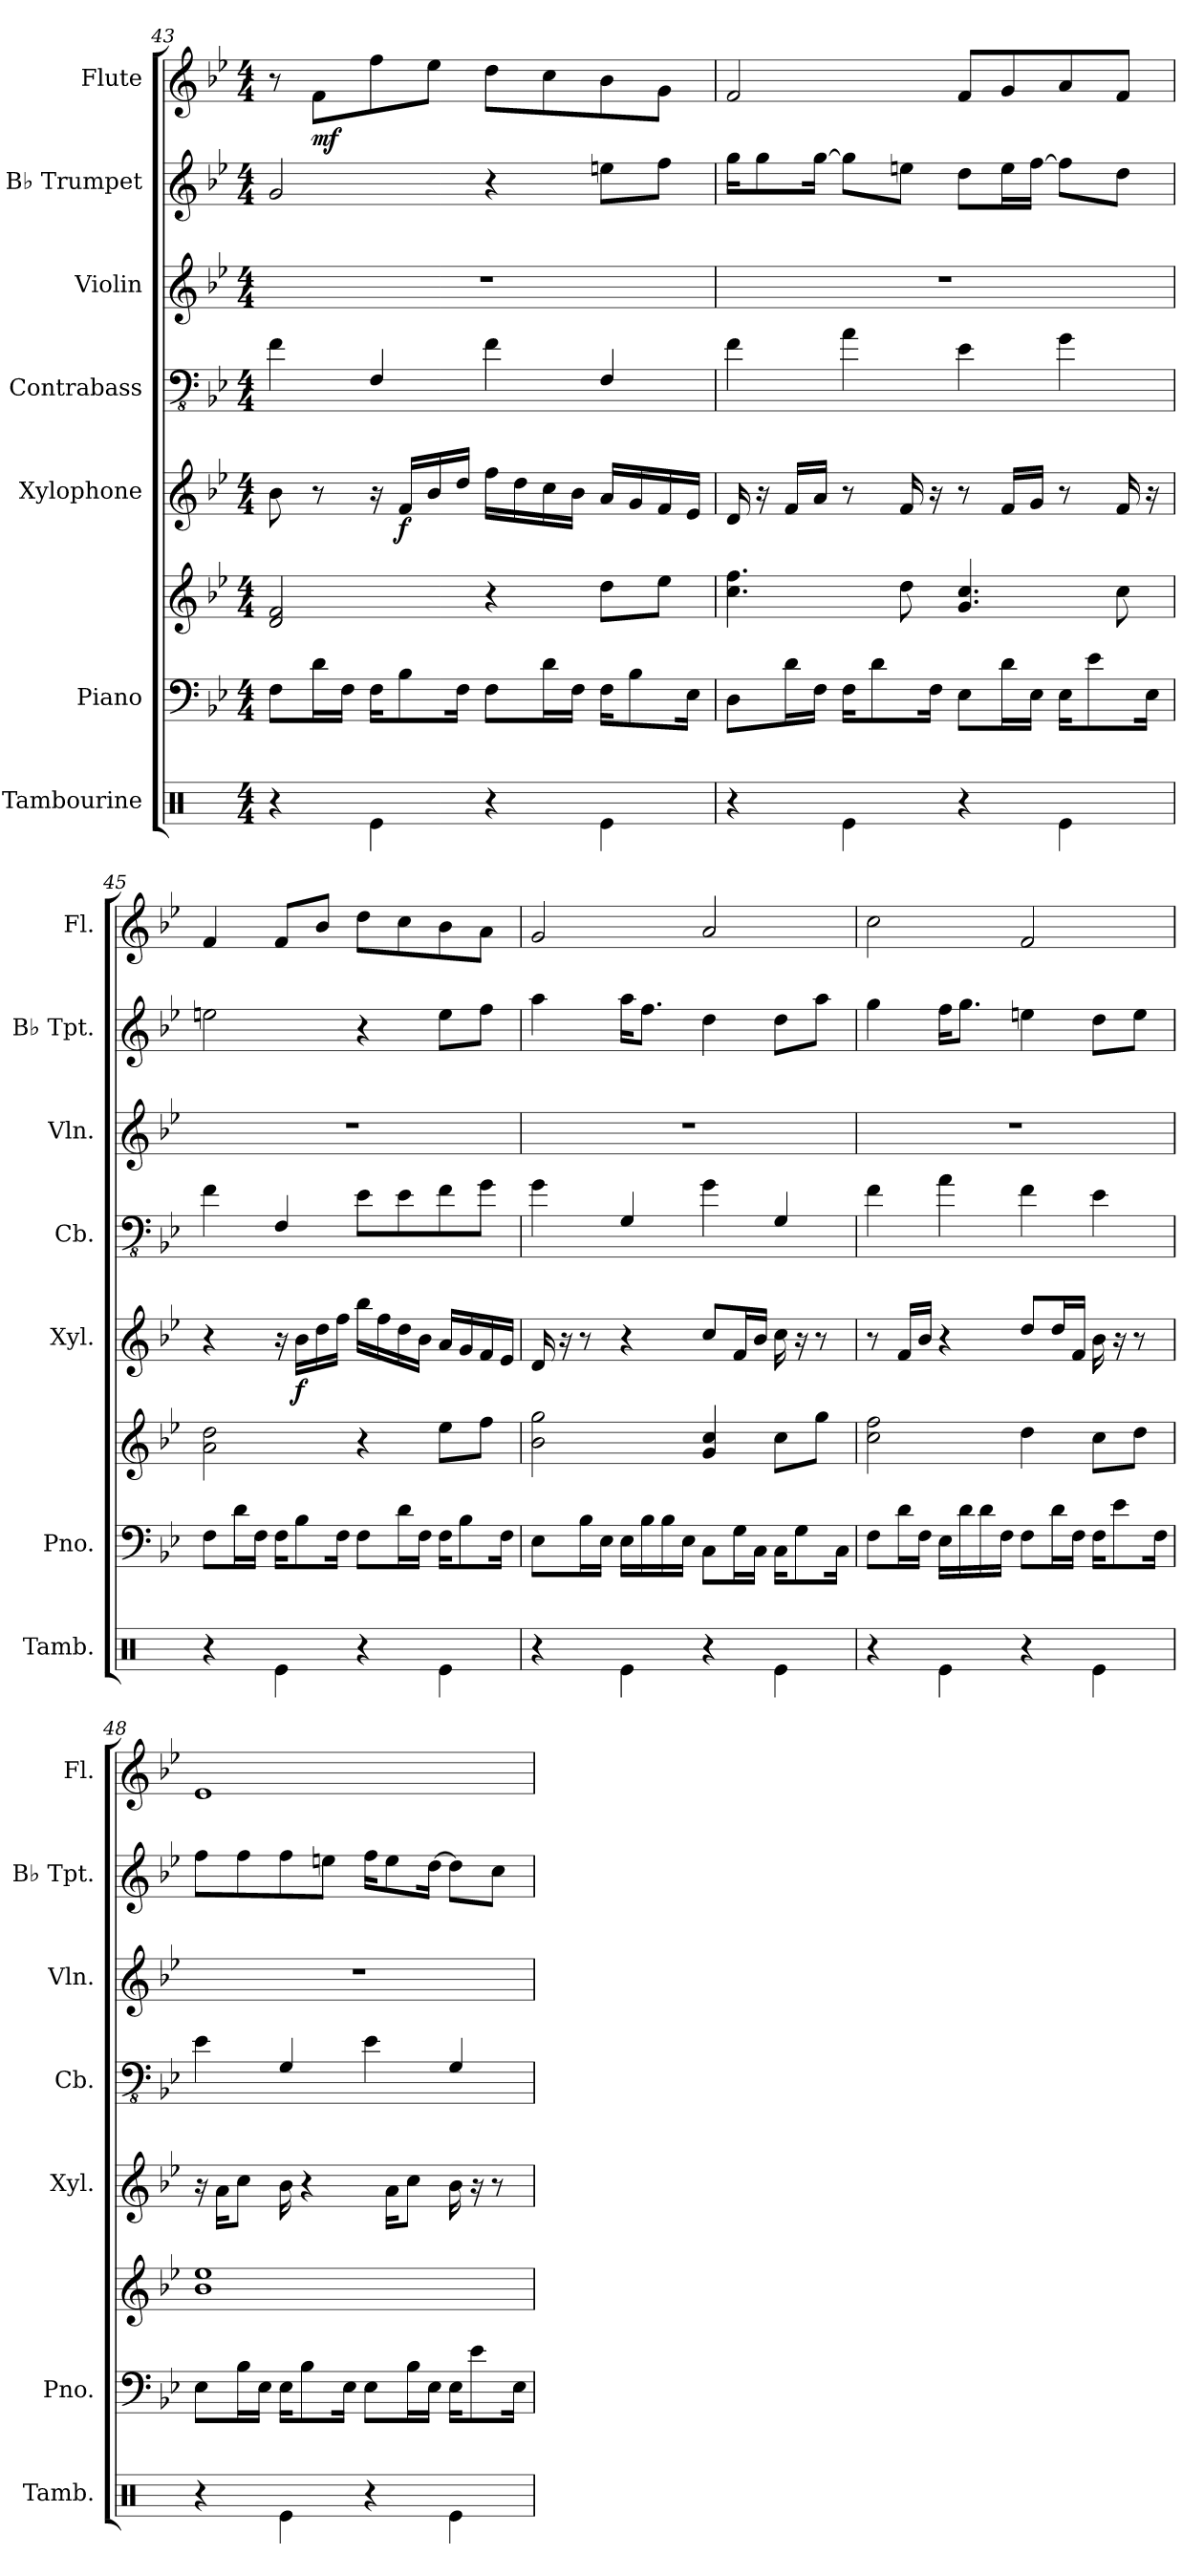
**kern	**kern	**kern	**kern	**dynam	**kern	**kern	**kern	**kern	**dynam
*part7	*part6	*part6	*part5	*part5	*part4	*part3	*part2	*part1	*part1
*staff8	*staff7	*staff6	*staff5	*staff5	*staff4	*staff3	*staff2	*staff1	*staff1
*I"Tambourine	*I"Piano	*	*I"Xylophone	*	*I"Contrabass	*I"Violin	*I"B♭ Trumpet	*I"Flute	*
*I'Tamb.	*I'Pno.	*	*I'Xyl.	*	*I'Cb.	*I'Vln.	*I'B♭ Tpt.	*I'Fl.	*
*clefX	*clefF4	*clefG2	*clefG2	*	*clefFv4	*clefG2	*clefG2	*clefG2	*
*	*	*	*ITrd-7c-12	*	*ITrd7c12	*	*ITrd1c2	*	*
*k[]	*k[b-e-]	*k[b-e-]	*k[b-e-]	*	*k[b-e-]	*k[b-e-]	*k[b-e-a-d-]	*k[b-e-]	*
*M4/4	*M4/4	*M4/4	*M4/4	*	*M4/4	*M4/4	*M4/4	*M4/4	*
=43	=43	=43	=43	=43	=43	=43	=43	=43	=43
4r	8F\L	2d/ 2f/	8bb-\	.	4FF\	1r	2f/	8r	.
!	!	!	!	!	!	!	!	!	!LO:DY:b
.	16d\L	.	8r	.	.	.	.	8f\L	mf
.	16F\JJ	.	.	.	.	.	.	.	.
4Re\	16F\KL	.	16r	.	4FFF/	.	.	8ff\	.
!	!	!	!	!LO:DY:b	!	!	!	!	!
.	8B-\	.	16ff/LL	f	.	.	.	.	.
.	.	.	16bb-/	.	.	.	.	8ee-\J	.
.	16F\Jk	.	16ddd/JJ	.	.	.	.	.	.
4r	8F\L	4r	16fff\LL	.	4FF\	.	4r	8dd\L	.
.	.	.	16ddd\	.	.	.	.	.	.
.	16d\L	.	16ccc\	.	.	.	.	8cc\	.
.	16F\JJ	.	16bb-\JJ	.	.	.	.	.	.
4Re\	16F\KL	8dd\L	16aa/LL	.	4FFF/	.	8ddn\L	8b-\	.
.	8B-\	.	16gg/	.	.	.	.	.	.
.	.	8ee-\J	16ff/	.	.	.	8ee-\J	8g\J	.
.	16E-\Jk	.	16ee-/JJ	.	.	.	.	.	.
=44	=44	=44	=44	=44	=44	=44	=44	=44	=44
4r	8D\L	4.cc\ 4.ff\	16dd/	.	4FF\	1r	16ff\KL	2f/	.
.	.	.	16r	.	.	.	8ff\	.	.
.	16d\L	.	16ff/LL	.	.	.	.	.	.
.	16F\JJ	.	16aa/JJ	.	.	.	[16ff\Jk	.	.
4Re\	16F\KL	.	8r	.	4AA\	.	8ff\L]	.	.
.	8d\	.	.	.	.	.	.	.	.
.	.	8dd\	16ff/	.	.	.	8ddn\J	.	.
.	16F\Jk	.	16r	.	.	.	.	.	.
4r	8E-\L	4.g/ 4.cc/	8r	.	4EE-\	.	8cc\L	8f/L	.
.	16d\L	.	16ff/LL	.	.	.	16dd\L	8g/	.
.	16E-\JJ	.	16gg/JJ	.	.	.	[16ee-\JJ	.	.
4Re\	16E-\KL	.	8r	.	4GG\	.	8ee-\L]	8a/	.
.	8e-\	.	.	.	.	.	.	.	.
.	.	8cc\	16ff/	.	.	.	8cc\J	8f/J	.
.	16E-\Jk	.	16r	.	.	.	.	.	.
!!LO:LB:g=z
=45	=45	=45	=45	=45	=45	=45	=45	=45	=45
4r	8F\L	2a\ 2dd\	4r	.	4FF\	1r	2ddn\	4f/	.
.	16d\L	.	.	.	.	.	.	.	.
.	16F\JJ	.	.	.	.	.	.	.	.
4Re\	16F\KL	.	16r	.	4FFF/	.	.	8f/L	.
!	!	!	!	!LO:DY:b	!	!	!	!	!
.	8B-\	.	16bb-\LL	f	.	.	.	.	.
.	.	.	16ddd\	.	.	.	.	8b-/J	.
.	16F\Jk	.	16fff\JJ	.	.	.	.	.	.
4r	8F\L	4r	16bbb-\LL	.	8EE-\L	.	4r	8dd\L	.
.	.	.	16fff\	.	.	.	.	.	.
.	16d\L	.	16ddd\	.	8EE-\	.	.	8cc\	.
.	16F\JJ	.	16bb-\JJ	.	.	.	.	.	.
4Re\	16F\KL	8ee-\L	16aa/LL	.	8FF\	.	8dd\L	8b-\	.
.	8B-\	.	16gg/	.	.	.	.	.	.
.	.	8ff\J	16ff/	.	8GG\J	.	8ee-\J	8a\J	.
.	16F\Jk	.	16ee-/JJ	.	.	.	.	.	.
=46	=46	=46	=46	=46	=46	=46	=46	=46	=46
4r	8E-\L	2b-\ 2gg\	16dd/	.	4GG\	1r	4gg\	2g/	.
.	.	.	16r	.	.	.	.	.	.
.	16B-\L	.	8r	.	.	.	.	.	.
.	16E-\JJ	.	.	.	.	.	.	.	.
4Re\	16E-\LL	.	4r	.	4GGG/	.	16gg\KL	.	.
.	16B-\	.	.	.	.	.	8.ee-\J	.	.
.	16B-\	.	.	.	.	.	.	.	.
.	16E-\JJ	.	.	.	.	.	.	.	.
4r	8C\L	4g/ 4cc/	8ccc/L	.	4GG\	.	4cc\	2a/	.
.	16G\L	.	16ff/L	.	.	.	.	.	.
.	16C\JJ	.	16bb-/JJ	.	.	.	.	.	.
4Re\	16C\KL	8cc\L	16ccc\	.	4GGG/	.	8cc\L	.	.
.	8G\	.	16r	.	.	.	.	.	.
.	.	8gg\J	8r	.	.	.	8gg\J	.	.
.	16C\Jk	.	.	.	.	.	.	.	.
=47	=47	=47	=47	=47	=47	=47	=47	=47	=47
4r	8F\L	2cc\ 2ff\	8r	.	4FF\	1r	4ff\	2cc\	.
.	16d\L	.	16ff/LL	.	.	.	.	.	.
.	16F\JJ	.	16bb-/JJ	.	.	.	.	.	.
4Re\	16E-\LL	.	4r	.	4AA\	.	16ee-\KL	.	.
.	16d\	.	.	.	.	.	8.ff\J	.	.
.	16d\	.	.	.	.	.	.	.	.
.	16F\JJ	.	.	.	.	.	.	.	.
4r	8F\L	4dd\	8ddd/L	.	4FF\	.	4ddn\	2f/	.
.	16d\L	.	16ddd/L	.	.	.	.	.	.
.	16F\JJ	.	16ff/JJ	.	.	.	.	.	.
4Re\	16F\KL	8cc\L	16bb-\	.	4EE-\	.	8cc\L	.	.
.	8e-\	.	16r	.	.	.	.	.	.
.	.	8dd\J	8r	.	.	.	8dd\J	.	.
.	16F\Jk	.	.	.	.	.	.	.	.
=48	=48	=48	=48	=48	=48	=48	=48	=48	=48
4r	8E-\L	1b- 1ee-	16r	.	4EE-\	1r	8ee-\L	1e-	.
.	.	.	16aa\KL	.	.	.	.	.	.
.	16B-\L	.	8ccc\J	.	.	.	8ee-\	.	.
.	16E-\JJ	.	.	.	.	.	.	.	.
4Re\	16E-\KL	.	16bb-\	.	4GGG/	.	8ee-\	.	.
.	8B-\	.	4r	.	.	.	.	.	.
.	.	.	.	.	.	.	8ddn\J	.	.
.	16E-\Jk	.	.	.	.	.	.	.	.
4r	8E-\L	.	.	.	4EE-\	.	16ee-\KL	.	.
.	.	.	16aa\KL	.	.	.	8dd\	.	.
.	16B-\L	.	8ccc\J	.	.	.	.	.	.
.	16E-\JJ	.	.	.	.	.	[16cc\Jk	.	.
4Re\	16E-\KL	.	16bb-\	.	4GGG/	.	8cc\L]	.	.
.	8e-\	.	16r	.	.	.	.	.	.
.	.	.	8r	.	.	.	8b-\J	.	.
.	16E-\Jk	.	.	.	.	.	.	.	.
=	=	=	=	=	=	=	=	=	=
*-	*-	*-	*-	*-	*-	*-	*-	*-	*-
